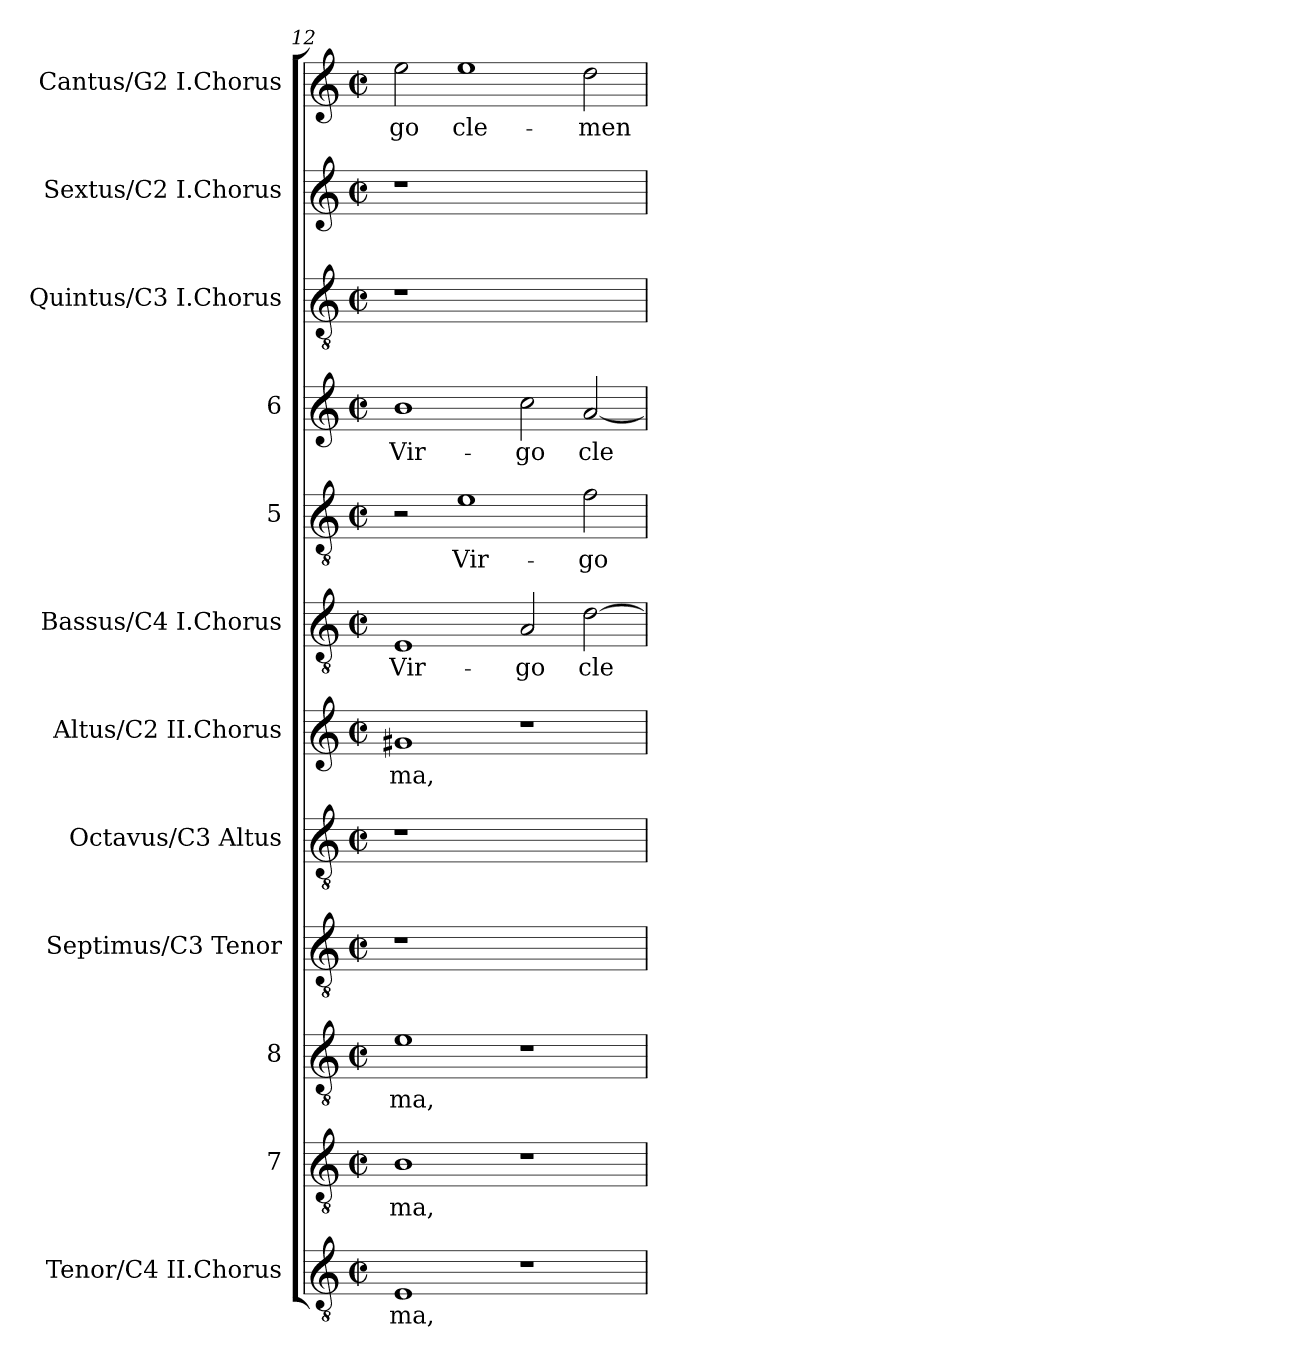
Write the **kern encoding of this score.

**kern	**text	**kern	**text	**kern	**text	**kern	**kern	**kern	**text	**kern	**text	**kern	**text	**kern	**text	**kern	**kern	**kern	**text
*part12	*part12	*part11	*part11	*part10	*part10	*part9	*part8	*part7	*part7	*part6	*part6	*part5	*part5	*part4	*part4	*part3	*part2	*part1	*part1
*staff12	*staff12	*staff11	*staff11	*staff10	*staff10	*staff9	*staff8	*staff7	*staff7	*staff6	*staff6	*staff5	*staff5	*staff4	*staff4	*staff3	*staff2	*staff1	*staff1
*I"Tenor/C4  II.Chorus	*	*I"7	*	*I"8	*	*I"Septimus/C3  Tenor	*I"Octavus/C3  Altus	*I"Altus/C2  II.Chorus	*	*I"Bassus/C4  I.Chorus	*	*I"5	*	*I"6	*	*I"Quintus/C3  I.Chorus	*I"Sextus/C2  I.Chorus	*I"Cantus/G2  I.Chorus	*
*I'T	*	*	*	*	*	*	*	*I'A	*	*I'B	*	*	*	*	*	*	*	*I'C	*
*clefGv2	*	*clefGv2	*	*clefGv2	*	*clefGv2	*clefGv2	*clefG2	*	*clefGv2	*	*clefGv2	*	*clefG2	*	*clefGv2	*clefG2	*clefG2	*
*k[]	*	*k[]	*	*k[]	*	*k[]	*k[]	*k[]	*	*k[]	*	*k[]	*	*k[]	*	*k[]	*k[]	*k[]	*
*C:	*	*C:	*	*C:	*	*C:	*C:	*C:	*	*C:	*	*C:	*	*C:	*	*C:	*C:	*C:	*
*M2/2	*	*M2/2	*	*M2/2	*	*M2/2	*M2/2	*M2/2	*	*M2/2	*	*M2/2	*	*M2/2	*	*M2/2	*M2/2	*M2/2	*
*met(c|)	*	*met(c|)	*	*met(c|)	*	*met(c|)	*met(c|)	*met(c|)	*	*met(c|)	*	*met(c|)	*	*met(c|)	*	*met(c|)	*met(c|)	*met(c|)	*
=12	=12	=12	=12	=12	=12	=12	=12	=12	=12	=12	=12	=12	=12	=12	=12	=12	=12	=12	=12
!	!LO:LY:b:cj	!	!LO:LY:b:cj	!	!LO:LY:b:cj	!	!	!	!LO:LY:b:cj	!	!LO:LY:b:cj	!	!	!	!LO:LY:b:cj	!	!	!	!LO:LY:b:cj
1E	-ma,	1B	-ma,	1e	-ma,	1r	1r	1g#X	-ma,	1E	Vir-	2r	.	1b	Vir-	1r	1r	2ee\	-go
!	!	!	!	!	!	!	!	!	!	!	!	!	!LO:LY:b:cj	!	!	!	!	!	!LO:LY:b:cj
.	.	.	.	.	.	.	.	.	.	.	.	1e	Vir-	.	.	.	.	1ee	cle-
!	!	!	!	!	!	!	!	!	!	!	!LO:LY:b:cj	!	!	!	!LO:LY:b:cj	!	!	!	!
1r	.	1r	.	1r	.	1ryy	1ryy	1r	.	2A/	-go	.	.	2cc\	-go	1ryy	1ryy	.	.
!	!	!	!	!	!	!	!	!	!	!	!LO:LY:b:cj	!	!LO:LY:b:cj	!	!LO:LY:b:cj	!	!	!	!LO:LY:b:cj
.	.	.	.	.	.	.	.	.	.	[>2d\	cle-	2f\	-go	[<2a/	cle-	.	.	2dd\	-men-
=	=	=	=	=	=	=	=	=	=	=	=	=	=	=	=	=	=	=	=
*-	*-	*-	*-	*-	*-	*-	*-	*-	*-	*-	*-	*-	*-	*-	*-	*-	*-	*-	*-
